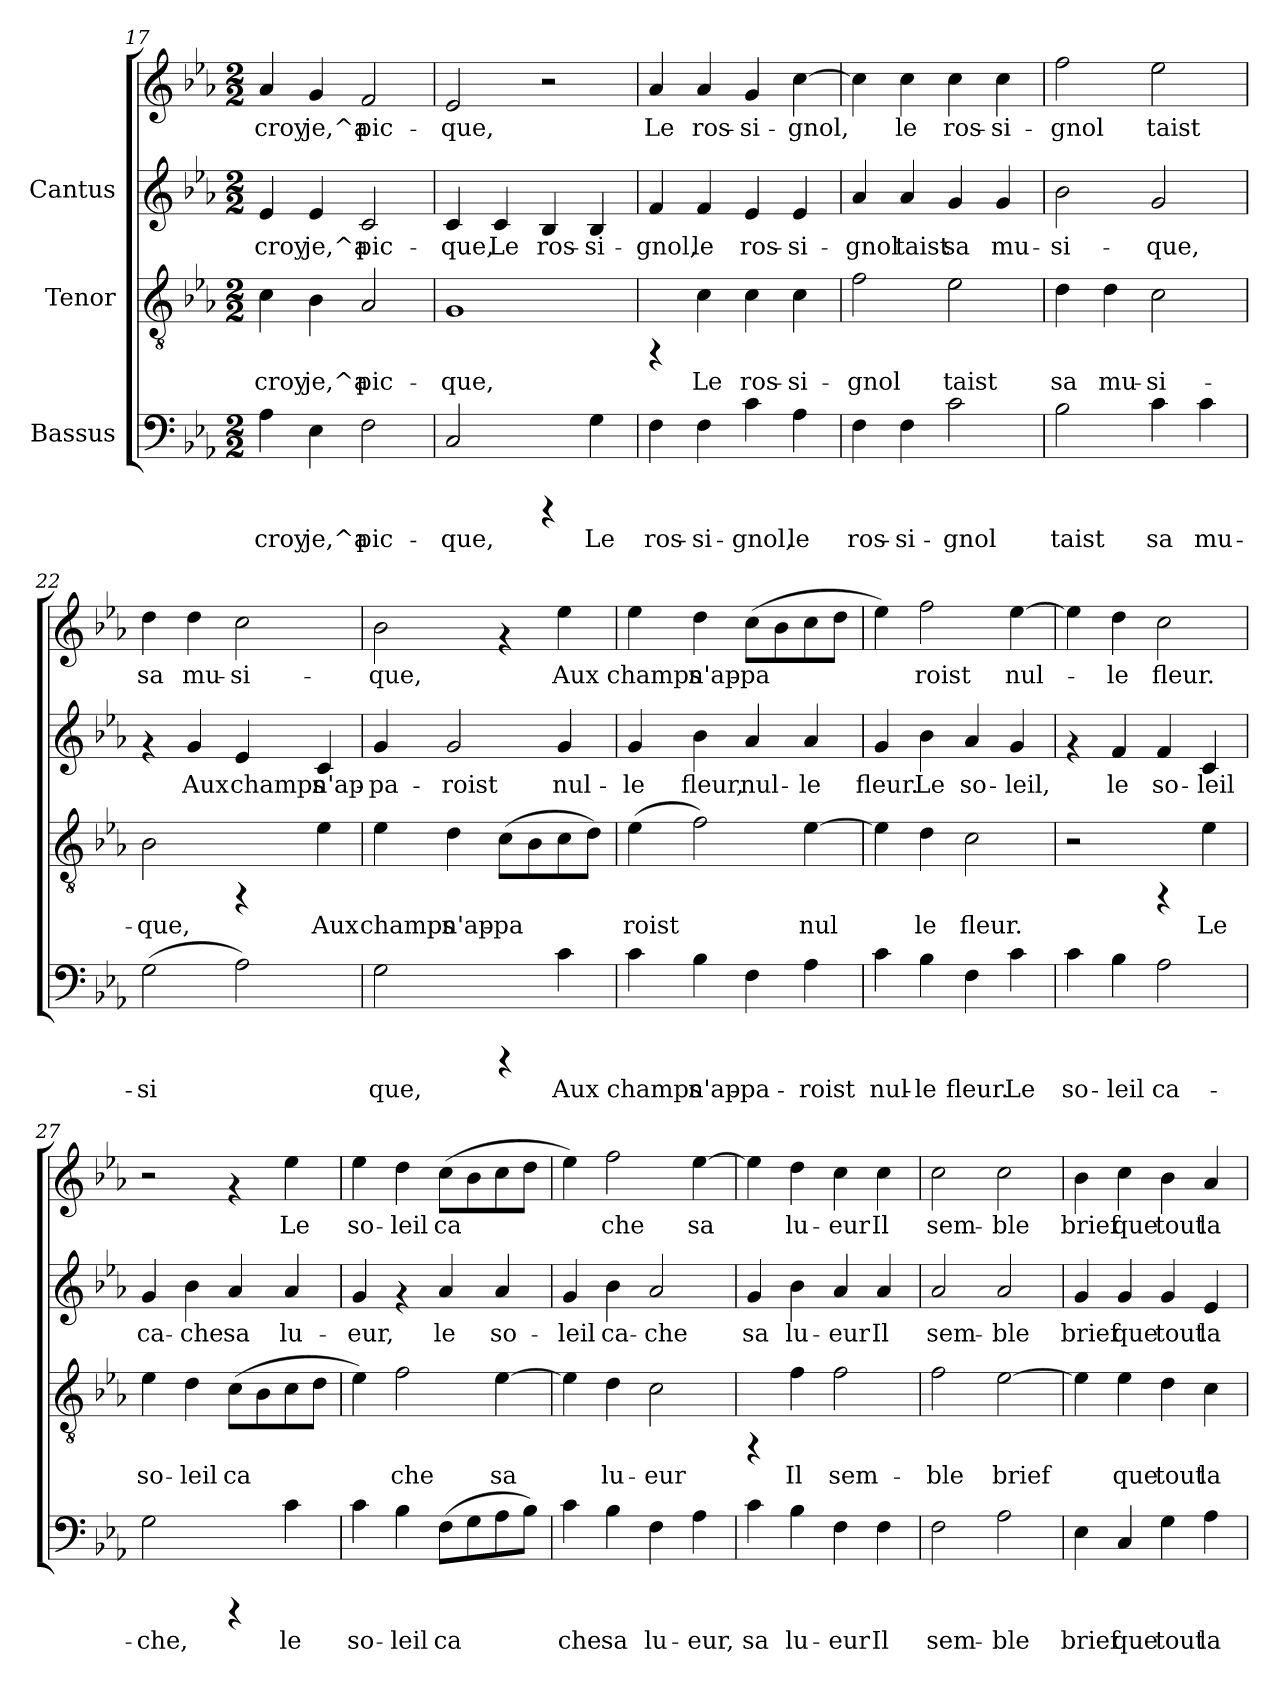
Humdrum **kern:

**kern	**text	**kern	**text	**kern	**text	**kern	**text
*part3	*part3	*part2	*part2	*part1	*part1	*part1	*part1
*staff4	*staff4	*staff3	*staff3	*staff2	*staff2	*staff1	*staff1
*I"Bassus	*	*I"Tenor	*	*I"Cantus	*	*	*
*clefF4	*	*clefGv2	*	*clefG2	*	*clefG2	*
*k[b-e-a-]	*	*k[b-e-a-]	*	*k[b-e-a-]	*	*k[b-e-a-]	*
*E-:	*	*E-:	*	*E-:	*	*E-:	*
*M2/2	*	*M2/2	*	*M2/2	*	*M2/2	*
=17	=17	=17	=17	=17	=17	=17	=17
!	!LO:LY:b:cj	!	!LO:LY:b:cj	!	!LO:LY:b:cj	!	!LO:LY:b:cj
4A-\	croy	4c\	croy	4e-/	-croy	4a-/	croy
!	!LO:LY:b:cj	!	!LO:LY:b:cj	!	!LO:LY:b:cj	!	!LO:LY:b:cj
4E-\	je,^a	4B-\	je,^a	4e-/	je,^a	4g/	je,^a
!	!LO:LY:b:cj	!	!LO:LY:b:cj	!	!LO:LY:b:cj	!	!LO:LY:b:cj
2F\	pic-	2A-/	pic-	2c/	pic-	2f/	pic-
!!LO:LB:g=z
=18	=18	=18	=18	=18	=18	=18	=18
!	!LO:LY:b:cj	!	!LO:LY:b:cj	!	!LO:LY:b:cj	!	!LO:LY:b:cj
2C/	-que,	1G	-que,	4c/	que,	2e-/	-que,
!	!	!	!	!	!LO:LY:b:cj	!	!
.	.	.	.	4c/	Le	.	.
!	!	!	!	!	!LO:LY:b:cj	!	!
4rCCC	.	.	.	4B-/	ros-	2r	.
!	!LO:LY:b:cj	!	!	!	!LO:LY:b:cj	!	!
4G\	Le	.	.	4B-/	-si-	.	.
=19	=19	=19	=19	=19	=19	=19	=19
!	!LO:LY:b:cj	!	!	!	!LO:LY:b:cj	!	!LO:LY:b:cj
4F\	ros-	4rFF	.	4f/	gnol,	4a-/	-Le
!	!LO:LY:b:cj	!	!LO:LY:b:cj	!	!LO:LY:b:cj	!	!LO:LY:b:cj
4F\	-si-	4c\	Le	4f/	le	4a-/	ros-
!	!LO:LY:b:cj	!	!LO:LY:b:cj	!	!LO:LY:b:cj	!	!LO:LY:b:cj
4c\	-gnol,	4c\	ros-	4e-/	ros-	4g/	-si-
!	!LO:LY:b:cj	!	!LO:LY:b:cj	!	!LO:LY:b:cj	!	!LO:LY:b:cj
4A-\	le	4c\	-si-	4e-/	-si-	[>4cc\	-gnol,
=20	=20	=20	=20	=20	=20	=20	=20
!	!LO:LY:b:cj	!	!LO:LY:b:cj	!	!LO:LY:b:cj	!	!LO:LY:b:cj
4F\	ros-	2f\	-gnol	4a-/	-gnol	4cc\]	-
!	!LO:LY:b:cj	!	!	!	!LO:LY:b:cj	!	!LO:LY:b:cj
4F\	-si-	.	.	4a-/	taist	4cc\	le
!	!LO:LY:b:cj	!	!LO:LY:b:cj	!	!LO:LY:b:cj	!	!LO:LY:b:cj
2c\	-gnol	2e-\	taist	4g/	sa	4cc\	ros-
!	!	!	!	!	!LO:LY:b:cj	!	!LO:LY:b:cj
.	.	.	.	4g/	mu-	4cc\	-si-
=21	=21	=21	=21	=21	=21	=21	=21
!	!LO:LY:b:cj	!	!LO:LY:b:cj	!	!LO:LY:b:cj	!	!LO:LY:b:cj
2B-\	taist	4d\	sa	2b-\	si-	2ff\	-gnol
!	!	!	!LO:LY:b:cj	!	!	!	!
.	.	4d\	mu-	.	.	.	.
!	!LO:LY:b:cj	!	!LO:LY:b:cj	!	!LO:LY:b:cj	!	!LO:LY:b:cj
4c\	sa	2c\	-si-	2g/	-que,	2ee-\	taist
!	!LO:LY:b:cj	!	!	!	!	!	!
4c\	mu-	.	.	.	.	.	.
!!LO:LB:g=z
=22	=22	=22	=22	=22	=22	=22	=22
!	!LO:LY:b:cj	!	!LO:LY:b:cj	!	!	!	!LO:LY:b:cj
(>2G\	-si-	2B-\	-que,	4rf	.	4dd\	sa
!	!	!	!	!	!LO:LY:b:cj	!	!LO:LY:b:cj
.	.	.	.	4g/	-Aux	4dd\	mu-
!	!LO:LY:b:cj	!	!	!	!LO:LY:b:cj	!	!LO:LY:b:cj
2A-\)	--	4rFF	.	4e-/	champs	2cc\	-si-
!	!	!	!LO:LY:b:cj	!	!LO:LY:b:cj	!	!
.	.	4e-\	Aux	4c/	n'ap-	.	.
=23	=23	=23	=23	=23	=23	=23	=23
!	!LO:LY:b:cj	!	!LO:LY:b:cj	!	!LO:LY:b:cj	!	!LO:LY:b:cj
2G\	-que,	4e-\	champs	4g/	pa-	2b-\	-que,
!	!	!	!LO:LY:b:cj	!	!LO:LY:b:cj	!	!
.	.	4d\	n'ap-	2g/	-roist	.	.
!	!	!	!LO:LY:b:cj	!	!	!	!
4rCCC	.	(>8c\L	-pa-	.	.	4rf	.
!	!	!	!LO:LY:b:cj	!	!	!	!
.	.	8B-\	--	.	.	.	.
!	!LO:LY:b:cj	!	!LO:LY:b:cj	!	!LO:LY:b:cj	!	!LO:LY:b:cj
4c\	Aux	8c\	--	4g/	nul-	4ee-\	Aux
!	!	!	!LO:LY:b:cj	!	!	!	!
.	.	8d\J)	--	.	.	.	.
=24	=24	=24	=24	=24	=24	=24	=24
!	!LO:LY:b:cj	!	!LO:LY:b:cj	!	!LO:LY:b:cj	!	!LO:LY:b:cj
4c\	champs	(>4e-\	-roist	4g/	-le	4ee-\	-champs
!	!LO:LY:b:cj	!	!LO:LY:b:cj	!	!LO:LY:b:cj	!	!LO:LY:b:cj
4B-\	n'ap-	2f\)	.	4b-\	fleur,	4dd\	n'ap-
!	!LO:LY:b:cj	!	!	!	!LO:LY:b:cj	!	!LO:LY:b:cj
4F\	-pa-	.	.	4a-/	nul-	(>8cc\L	-pa-
!	!	!	!	!	!	!	!LO:LY:b:cj
.	.	.	.	.	.	8b-\	--
!	!LO:LY:b:cj	!	!LO:LY:b:cj	!	!LO:LY:b:cj	!	!LO:LY:b:cj
4A-\	-roist	[>4e-\	nul-	4a-/	-le	8cc\	--
!	!	!	!	!	!	!	!LO:LY:b:cj
.	.	.	.	.	.	8dd\J	--
=25	=25	=25	=25	=25	=25	=25	=25
!	!LO:LY:b:cj	!	!LO:LY:b:cj	!	!LO:LY:b:cj	!	!LO:LY:b:cj
4c\	nul-	4e-\]	-	4g/	-fleur.	4ee-\)	.
!	!LO:LY:b:cj	!	!LO:LY:b:cj	!	!LO:LY:b:cj	!	!LO:LY:b:cj
4B-\	-le	4d\	le	4b-\	Le	2ff\	roist
!	!LO:LY:b:cj	!	!LO:LY:b:cj	!	!LO:LY:b:cj	!	!
4F\	fleur.	2c\	fleur.	4a-/	so-	.	.
!	!LO:LY:b:cj	!	!	!	!LO:LY:b:cj	!	!LO:LY:b:cj
4c\	Le	.	.	4g/	-leil,	[>4ee-\	nul-
!!LO:PB:g=z
=26	=26	=26	=26	=26	=26	=26	=26
!	!LO:LY:b:cj	!	!	!	!	!	!LO:LY:b:cj
4c\	so-	2r	.	4rf	.	4ee-\]	.
!	!LO:LY:b:cj	!	!	!	!LO:LY:b:cj	!	!LO:LY:b:cj
4B-\	-leil	.	.	4f/	le	4dd\	le
!	!LO:LY:b:cj	!	!	!	!LO:LY:b:cj	!	!LO:LY:b:cj
2A-\	ca-	4rFF	.	4f/	so-	2cc\	fleur.
!	!	!	!LO:LY:b:cj	!	!LO:LY:b:cj	!	!
.	.	4e-\	Le	4c/	-leil	.	.
=27	=27	=27	=27	=27	=27	=27	=27
!	!LO:LY:b:cj	!	!LO:LY:b:cj	!	!LO:LY:b:cj	!	!
2G\	-che,	4e-\	so-	4g/	ca-	2r	.
!	!	!	!LO:LY:b:cj	!	!LO:LY:b:cj	!	!
.	.	4d\	-leil	4b-\	-che	.	.
!	!	!	!LO:LY:b:cj	!	!LO:LY:b:cj	!	!
4rCCC	.	(>8c\L	ca-	4a-/	sa	4rf	.
!	!	!	!LO:LY:b:cj	!	!	!	!
.	.	8B-\	--	.	.	.	.
!	!LO:LY:b:cj	!	!LO:LY:b:cj	!	!LO:LY:b:cj	!	!LO:LY:b:cj
4c\	le	8c\	--	4a-/	lu-	4ee-\	Le
!	!	!	!LO:LY:b:cj	!	!	!	!
.	.	8d\J	--	.	.	.	.
=28	=28	=28	=28	=28	=28	=28	=28
!	!LO:LY:b:cj	!	!LO:LY:b:cj	!	!LO:LY:b:cj	!	!LO:LY:b:cj
4c\	so-	4e-\)	-	4g/	-eur,	4ee-\	-so-
!	!LO:LY:b:cj	!	!LO:LY:b:cj	!	!	!	!LO:LY:b:cj
4B-\	-leil	2f\	che	4rf	.	4dd\	-leil
!	!LO:LY:b:cj	!	!	!	!LO:LY:b:cj	!	!LO:LY:b:cj
(>8F\L	ca-	.	.	4a-/	le	(>8cc\L	ca-
!	!LO:LY:b:cj	!	!	!	!	!	!LO:LY:b:cj
8G\	--	.	.	.	.	8b-\	--
!	!LO:LY:b:cj	!	!LO:LY:b:cj	!	!LO:LY:b:cj	!	!LO:LY:b:cj
8A-\	--	[>4e-\	sa	4a-/	so-	8cc\	--
!	!LO:LY:b:cj	!	!	!	!	!	!LO:LY:b:cj
8B-\J)	--	.	.	.	.	8dd\J	--
=29	=29	=29	=29	=29	=29	=29	=29
!	!LO:LY:b:cj	!	!LO:LY:b:cj	!	!LO:LY:b:cj	!	!LO:LY:b:cj
4c\	-che	4e-\]	.	4g/	leil	4ee-\)	-
!	!LO:LY:b:cj	!	!LO:LY:b:cj	!	!LO:LY:b:cj	!	!LO:LY:b:cj
4B-\	sa	4d\	lu-	4b-\	ca-	2ff\	che
!	!LO:LY:b:cj	!	!LO:LY:b:cj	!	!LO:LY:b:cj	!	!
4F\	lu-	2c\	-eur	2a-/	-che	.	.
!	!LO:LY:b:cj	!	!	!	!	!	!LO:LY:b:cj
4A-\	-eur,	.	.	.	.	[>4ee-\	sa
!!LO:LB:g=z
=30	=30	=30	=30	=30	=30	=30	=30
!	!LO:LY:b:cj	!	!	!	!LO:LY:b:cj	!	!LO:LY:b:cj
4c\	sa	4rFF	.	4g/	sa	4ee-\]	.
!	!LO:LY:b:cj	!	!LO:LY:b:cj	!	!LO:LY:b:cj	!	!LO:LY:b:cj
4B-\	lu-	4f\	Il	4b-\	lu-	4dd\	lu-
!	!LO:LY:b:cj	!	!LO:LY:b:cj	!	!LO:LY:b:cj	!	!LO:LY:b:cj
4F\	-eur	2f\	sem-	4a-/	-eur	4cc\	-eur
!	!LO:LY:b:cj	!	!	!	!LO:LY:b:cj	!	!LO:LY:b:cj
4F\	Il	.	.	4a-/	Il	4cc\	Il
=31	=31	=31	=31	=31	=31	=31	=31
!	!LO:LY:b:cj	!	!LO:LY:b:cj	!	!LO:LY:b:cj	!	!LO:LY:b:cj
2F\	sem-	2f\	-ble	2a-/	sem-	2cc\	sem-
!	!LO:LY:b:cj	!	!LO:LY:b:cj	!	!LO:LY:b:cj	!	!LO:LY:b:cj
2A-\	-ble	[>2e-\	brief	2a-/	-ble	2cc\	-ble
=32	=32	=32	=32	=32	=32	=32	=32
!	!LO:LY:b:cj	!	!LO:LY:b:cj	!	!LO:LY:b:cj	!	!LO:LY:b:cj
4E-\	brief	4e-\]	.	4g/	-brief	4b-\	brief
!	!LO:LY:b:cj	!	!LO:LY:b:cj	!	!LO:LY:b:cj	!	!LO:LY:b:cj
4C/	que	4e-\	que	4g/	que	4cc\	que
!	!LO:LY:b:cj	!	!LO:LY:b:cj	!	!LO:LY:b:cj	!	!LO:LY:b:cj
4G\	tout	4d\	tout	4g/	tout	4b-\	tout
!	!LO:LY:b:cj	!	!LO:LY:b:cj	!	!LO:LY:b:cj	!	!LO:LY:b:cj
4A-\	la-	4c\	la-	4e-/	la-	4a-/	la-
=	=	=	=	=	=	=	=
*-	*-	*-	*-	*-	*-	*-	*-
